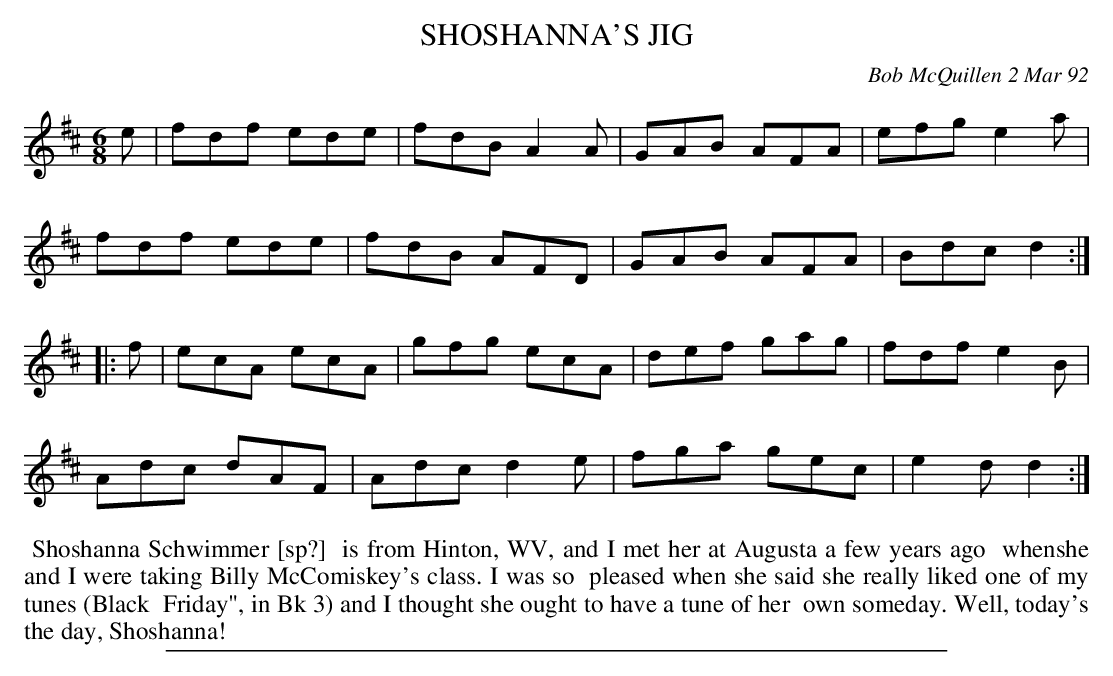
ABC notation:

X:1
T: SHOSHANNA'S JIG
C: Bob McQuillen 2 Mar 92
L: 1/8
M: 6/8
K: D
e |\
fdf ede | fdB A2A | GAB AFA | efg e2a |
fdf ede | fdB AFD | GAB AFA | Bdc d2 :|
|: f |\
ecA ecA | gfg ecA | def gag | fdf e2B |
Adc dAF | Adc d2e | fga gec | e2d d2 :|
